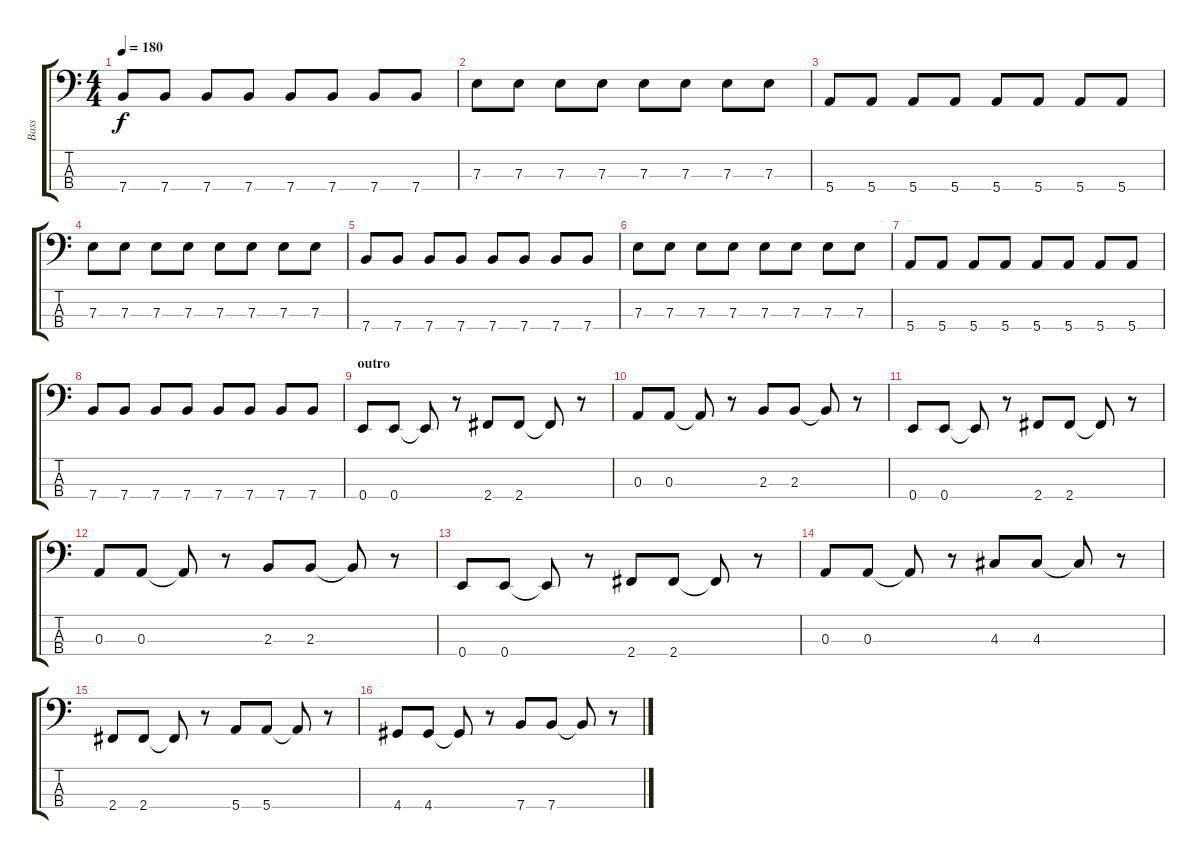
\track ("Bass" "Bass") {instrument electricbasspick}
\staff {score tabs}
\tuning (G2 D2 A1 E1) {hide}
\ts (4 4)
\tempo 180
\clef f4
\ks c
7.4.8{dy f} 7.4.8 7.4.8 7.4.8 7.4.8 7.4.8 7.4.8 7.4.8 |
7.3.8 7.3.8 7.3.8 7.3.8 7.3.8 7.3.8 7.3.8 7.3.8 |
5.4.8 5.4.8 5.4.8 5.4.8 5.4.8 5.4.8 5.4.8 5.4.8 |
7.3.8 7.3.8 7.3.8 7.3.8 7.3.8 7.3.8 7.3.8 7.3.8 |
7.4.8 7.4.8 7.4.8 7.4.8 7.4.8 7.4.8 7.4.8 7.4.8 |
7.3.8 7.3.8 7.3.8 7.3.8 7.3.8 7.3.8 7.3.8 7.3.8 |
5.4.8 5.4.8 5.4.8 5.4.8 5.4.8 5.4.8 5.4.8 5.4.8 |
7.4.8 7.4.8 7.4.8 7.4.8 7.4.8 7.4.8 7.4.8 7.4.8 |
\section ("" "outro")
0.4.8 0.4.8 0.4{t}.8 r.8 2.4.8 2.4.8 2.4{t}.8 r.8 |
0.3.8 0.3.8 0.3{t}.8 r.8 2.3.8 2.3.8 2.3{t}.8 r.8 |
0.4.8 0.4.8 0.4{t}.8 r.8 2.4.8 2.4.8 2.4{t}.8 r.8 |
0.3.8 0.3.8 0.3{t}.8 r.8 2.3.8 2.3.8 2.3{t}.8 r.8 |
0.4.8 0.4.8 0.4{t}.8 r.8 2.4.8 2.4.8 2.4{t}.8 r.8 |
0.3.8 0.3.8 0.3{t}.8 r.8 4.3.8 4.3.8 4.3{t}.8 r.8 |
2.4.8 2.4.8 2.4{t}.8 r.8 5.4.8 5.4.8 5.4{t}.8 r.8 |
4.4.8 4.4.8 4.4{t}.8 r.8 7.4.8 7.4.8 7.4{t}.8 r.8
